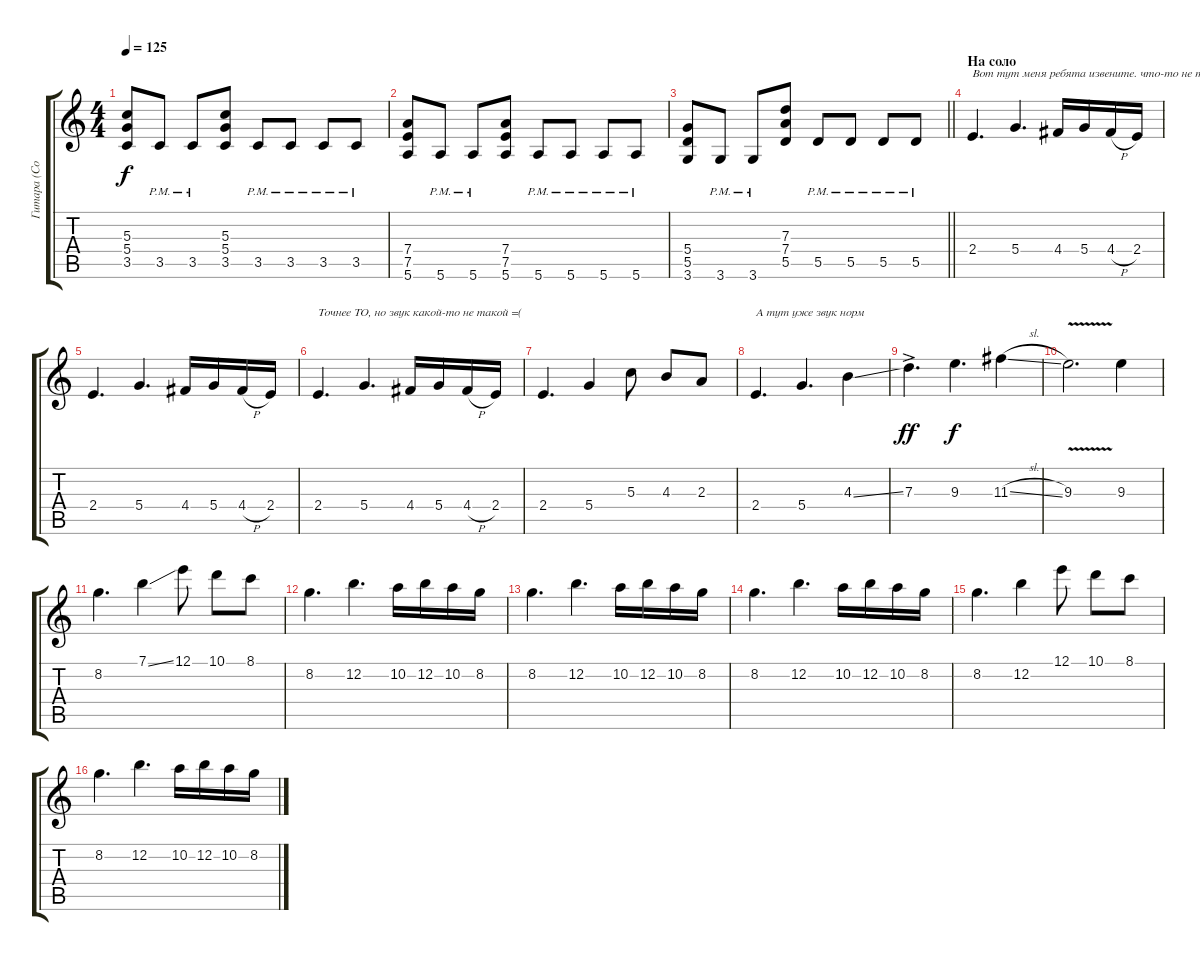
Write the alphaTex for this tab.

\track ("Гитара (Соло-ритм)" "Гитара (Со") {instrument overdrivenguitar}
\staff {score tabs}
\tuning (E4 B3 G3 D3 A2 E2) {hide}
\ts (4 4)
\tempo 125
\clef g2
\ks c
(5.3 5.4 3.5).8{dy f} 3.5{pm}.8 3.5{pm}.8 (5.3 5.4 3.5).8 3.5{pm}.8 3.5{pm}.8 3.5{pm}.8 3.5{pm}.8 |
(7.4 7.5 5.6).8 5.6{pm}.8 5.6{pm}.8 (7.4 7.5 5.6).8 5.6{pm}.8 5.6{pm}.8 5.6{pm}.8 5.6{pm}.8 |
\barLineRight lightlight
(5.4 5.5 3.6).8 3.6{pm}.8 3.6{pm}.8 (7.3 7.4 5.5).8 5.5{pm}.8 5.5{pm}.8 5.5{pm}.8 5.5{pm}.8 |
\section ("" "На соло")
2.4.4{d txt "Вот тут меня ребята извените. что-то не то вышло"} 5.4.4{d} 4.4.16 5.4.16 4.4{h}.16 2.4.16 |
2.4.4{d} 5.4.4{d} 4.4.16 5.4.16 4.4{h}.16 2.4.16 |
2.4.4{d txt "Точнее ТО, но звук какой-то не такой =("} 5.4.4{d} 4.4.16 5.4.16 4.4{h}.16 2.4.16 |
2.4.4{d} 5.4.4 5.3.8 4.3.8 2.3.8 |
2.4.4{d txt "А тут уже звук норм"} 5.4.4{d} 4.3{ss}.4 |
7.3{ac}.4{d dy ff} 9.3.4{d dy f} 11.3{sl}.4 |
9.3{v}.2{d} 9.3.4 |
8.2.4{d} 7.1{ss}.4 12.1.8 10.1.8 8.1.8 |
8.2.4{d} 12.2.4{d} 10.2.16 12.2.16 10.2.16 8.2.16 |
8.2.4{d} 12.2.4{d} 10.2.16 12.2.16 10.2.16 8.2.16 |
8.2.4{d} 12.2.4{d} 10.2.16 12.2.16 10.2.16 8.2.16 |
8.2.4{d} 12.2.4 12.1.8 10.1.8 8.1.8 |
8.2.4{d} 12.2.4{d} 10.2.16 12.2.16 10.2.16 8.2.16
